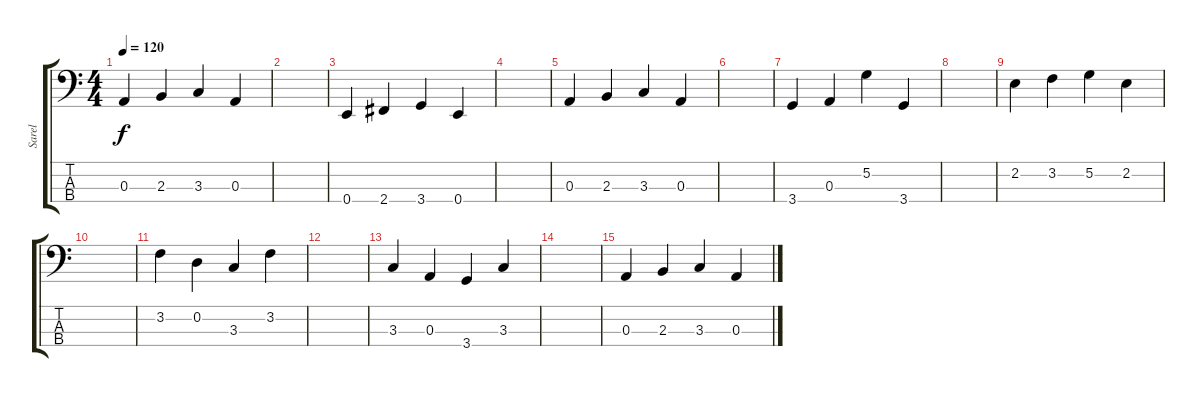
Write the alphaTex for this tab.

\track ("Sarel" "Sarel") {instrument electricbassfinger}
\staff {score tabs}
\tuning (G2 D2 A1 E1) {hide}
\ts (4 4)
\tempo 120
\clef f4
\ks c
0.3.4{dy f} 2.3.4 3.3.4 0.3.4 |
|
0.4.4 2.4.4 3.4.4 0.4.4 |
|
0.3.4 2.3.4 3.3.4 0.3.4 |
|
3.4.4 0.3.4 5.2.4 3.4.4 |
|
2.2.4 3.2.4 5.2.4 2.2.4 |
|
3.2.4 0.2.4 3.3.4 3.2.4 |
|
3.3.4 0.3.4 3.4.4 3.3.4 |
|
0.3.4 2.3.4 3.3.4 0.3.4
